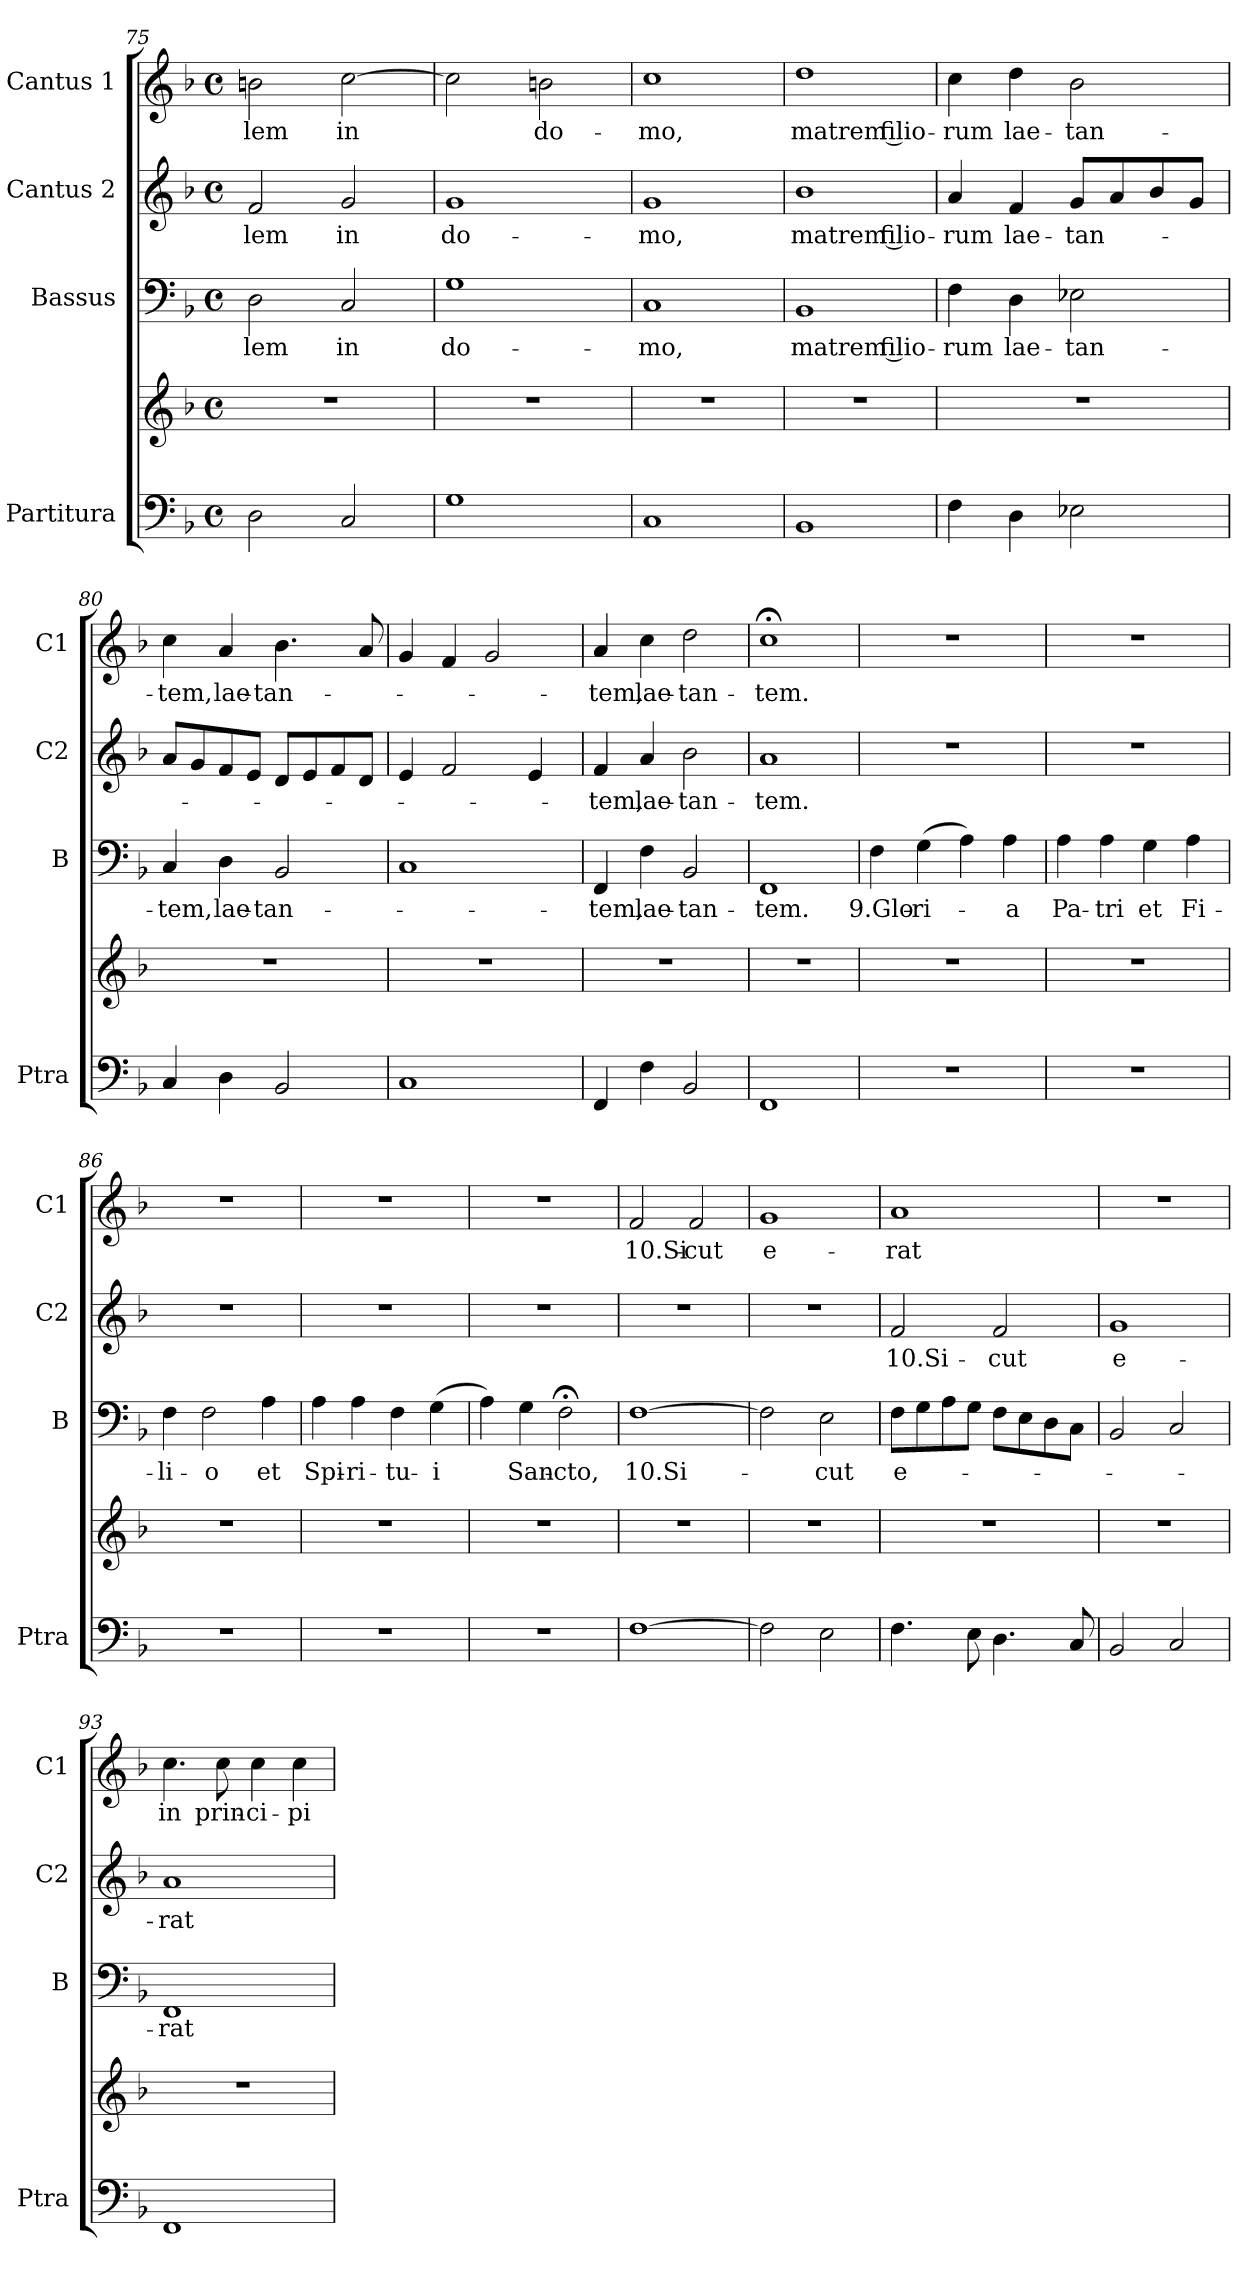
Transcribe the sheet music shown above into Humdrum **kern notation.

**kern	**kern	**kern	**text	**kern	**text	**kern	**text
*part4	*part4	*part3	*part3	*part2	*part2	*part1	*part1
*staff5	*staff4	*staff3	*staff3	*staff2	*staff2	*staff1	*staff1
*I"Partitura	*	*I"Bassus	*	*I"Cantus 2	*	*I"Cantus 1	*
*I'Ptra	*	*I'B	*	*I'C2	*	*I'C1	*
*clefF4	*clefG2	*clefF4	*	*clefG2	*	*clefG2	*
*k[b-]	*k[b-]	*k[b-]	*	*k[b-]	*	*k[b-]	*
*F:	*F:	*F:	*	*F:	*	*F:	*
*M4/4	*M4/4	*M4/4	*	*M4/4	*	*M4/4	*
*met(c)	*met(c)	*met(c)	*	*met(c)	*	*met(c)	*
=75	=75	=75	=75	=75	=75	=75	=75
!	!	!	!LO:LY:b	!	!LO:LY:b	!	!LO:LY:b
2D\	1r	2D\	-lem	2f/	-lem	2bn\	-lem
!	!	!	!LO:LY:b	!	!LO:LY:b	!	!LO:LY:b
2C/	.	2C/	in	2g/	in	[2cc\	in
=76	=76	=76	=76	=76	=76	=76	=76
!	!	!	!LO:LY:b	!	!LO:LY:b	!	!
1G	1r	1G	do-	1g	do-	2cc\]	.
!	!	!	!	!	!	!	!LO:LY:b
.	.	.	.	.	.	2bn\	do-
=77	=77	=77	=77	=77	=77	=77	=77
!	!	!	!LO:LY:b	!	!LO:LY:b	!	!LO:LY:b
1C	1r	1C	-mo,	1g	-mo,	1cc	-mo,
=78	=78	=78	=78	=78	=78	=78	=78
!	!	!	!LO:LY:b	!	!LO:LY:b	!	!LO:LY:b
1BB-	1r	1BB-	matrem filio-	1b-	matrem filio-	1dd	matrem filio-
=79	=79	=79	=79	=79	=79	=79	=79
!	!	!	!LO:LY:b	!	!LO:LY:b	!	!LO:LY:b
4F\	1r	4F\	-rum	4a/	-rum	4cc\	-rum
!	!	!	!LO:LY:b	!	!LO:LY:b	!	!LO:LY:b
4D\	.	4D\	lae-	4f/	lae-	4dd\	lae-
!	!	!	!LO:LY:b	!	!LO:LY:b	!	!LO:LY:b
2E-X\	.	2E-X\	-tan-	8g/L	-tan-	2b-\	-tan-
.	.	.	.	8a/	.	.	.
.	.	.	.	8b-/	.	.	.
.	.	.	.	8g/J	.	.	.
=80	=80	=80	=80	=80	=80	=80	=80
!	!	!	!LO:LY:b	!	!	!	!LO:LY:b
4C/	1r	4C/	-tem,	8a/L	.	4cc\	-tem,
.	.	.	.	8g/	.	.	.
!	!	!	!LO:LY:b	!	!	!	!LO:LY:b
4D\	.	4D\	lae-	8f/	.	4a/	lae-
.	.	.	.	8e/J	.	.	.
!	!	!	!LO:LY:b	!	!	!	!LO:LY:b
2BB-/	.	2BB-/	-tan-	8d/L	.	4.b-\	-tan-
.	.	.	.	8e/	.	.	.
.	.	.	.	8f/	.	.	.
.	.	.	.	8d/J	.	8a/	.
!!LO:LB:g=z
=81	=81	=81	=81	=81	=81	=81	=81
1C	1r	1C	.	4e/	.	4g/	.
.	.	.	.	2f/	.	4f/	.
.	.	.	.	.	.	2g/	.
.	.	.	.	4e/	.	.	.
=82	=82	=82	=82	=82	=82	=82	=82
!	!	!	!LO:LY:b	!	!LO:LY:b	!	!LO:LY:b
4FF/	1r	4FF/	-tem,	4f/	-tem,	4a/	-tem,
!	!	!	!LO:LY:b	!	!LO:LY:b	!	!LO:LY:b
4F\	.	4F\	lae-	4a/	lae-	4cc\	lae-
!	!	!	!LO:LY:b	!	!LO:LY:b	!	!LO:LY:b
2BB-/	.	2BB-/	-tan-	2b-\	-tan-	2dd\	-tan-
=83	=83	=83	=83	=83	=83	=83	=83
!	!	!	!LO:LY:b	!	!LO:LY:b	!	!LO:LY:b
1FF	1r	1FF	-tem.	1a	-tem.	1cc;<	-tem.
=84	=84	=84	=84	=84	=84	=84	=84
!	!	!	!LO:LY:b	!	!	!	!
1r	1r	4F\	9.Glo-	1r	.	1r	.
!	!	!	!LO:LY:b	!	!	!	!
.	.	(>4G\	-ri-	.	.	.	.
.	.	4A\)	.	.	.	.	.
!	!	!	!LO:LY:b	!	!	!	!
.	.	4A\	-a	.	.	.	.
=85	=85	=85	=85	=85	=85	=85	=85
!	!	!	!LO:LY:b	!	!	!	!
1r	1r	4A\	Pa-	1r	.	1r	.
!	!	!	!LO:LY:b	!	!	!	!
.	.	4A\	-tri	.	.	.	.
!	!	!	!LO:LY:b	!	!	!	!
.	.	4G\	et	.	.	.	.
!	!	!	!LO:LY:b	!	!	!	!
.	.	4A\	Fi-	.	.	.	.
=86	=86	=86	=86	=86	=86	=86	=86
!	!	!	!LO:LY:b	!	!	!	!
1r	1r	4F\	-li-	1r	.	1r	.
!	!	!	!LO:LY:b	!	!	!	!
.	.	2F\	-o	.	.	.	.
!	!	!	!LO:LY:b	!	!	!	!
.	.	4A\	et	.	.	.	.
=87	=87	=87	=87	=87	=87	=87	=87
!	!	!	!LO:LY:b	!	!	!	!
1r	1r	4A\	Spi-	1r	.	1r	.
!	!	!	!LO:LY:b	!	!	!	!
.	.	4A\	-ri-	.	.	.	.
!	!	!	!LO:LY:b	!	!	!	!
.	.	4F\	-tu-	.	.	.	.
!	!	!	!LO:LY:b	!	!	!	!
.	.	(>4G\	-i	.	.	.	.
=88	=88	=88	=88	=88	=88	=88	=88
1r	1r	4A\)	.	1r	.	1r	.
!	!	!	!LO:LY:b	!	!	!	!
.	.	4G\	San-	.	.	.	.
!	!	!	!LO:LY:b	!	!	!	!
.	.	2F;<\	-cto,	.	.	.	.
!!LO:PB:g=z
=89	=89	=89	=89	=89	=89	=89	=89
!	!	!	!LO:LY:b	!	!	!	!LO:LY:b
[1F	1r	[1F	10.Si-	1r	.	2f/	10.Si-
!	!	!	!	!	!	!	!LO:LY:b
.	.	.	.	.	.	2f/	-cut
=90	=90	=90	=90	=90	=90	=90	=90
!	!	!	!	!	!	!	!LO:LY:b
2F\]	1r	2F\]	.	1r	.	1g	e-
!	!	!	!LO:LY:b	!	!	!	!
2E\	.	2E\	-cut	.	.	.	.
=91	=91	=91	=91	=91	=91	=91	=91
!	!	!	!LO:LY:b	!	!LO:LY:b	!	!LO:LY:b
4.F\	1r	8F\L	e-	2f/	10.Si-	1a	-rat
.	.	8G\	.	.	.	.	.
.	.	8A\	.	.	.	.	.
8E\	.	8G\J	.	.	.	.	.
!	!	!	!	!	!LO:LY:b	!	!
4.D\	.	8F\L	.	2f/	-cut	.	.
.	.	8E\	.	.	.	.	.
.	.	8D\	.	.	.	.	.
8C/	.	8C\J	.	.	.	.	.
=92	=92	=92	=92	=92	=92	=92	=92
!	!	!	!	!	!LO:LY:b	!	!
2BB-/	1r	2BB-/	.	1g	e-	1r	.
2C/	.	2C/	.	.	.	.	.
=93	=93	=93	=93	=93	=93	=93	=93
!	!	!	!LO:LY:b	!	!LO:LY:b	!	!LO:LY:b
1FF	1r	1FF	-rat	1a	-rat	4.cc\	in
!	!	!	!	!	!	!	!LO:LY:b
.	.	.	.	.	.	8cc\	prin-
!	!	!	!	!	!	!	!LO:LY:b
.	.	.	.	.	.	4cc\	-ci-
!	!	!	!	!	!	!	!LO:LY:b
.	.	.	.	.	.	4cc\	-pi-
=	=	=	=	=	=	=	=
*-	*-	*-	*-	*-	*-	*-	*-
